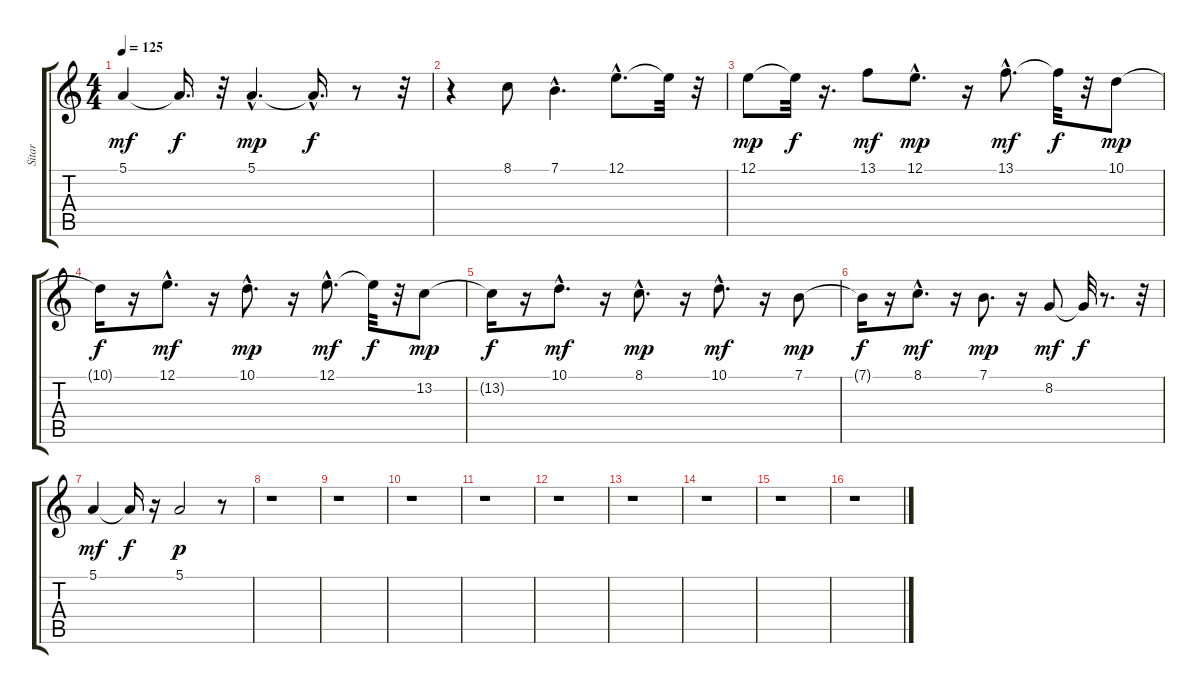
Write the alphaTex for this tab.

\track ("Sitar" "Sitar") {instrument sitar}
\staff {score tabs}
\tuning (E4 B3 G3 D3 A2 E2) {hide}
\ts (4 4)
\tempo 125
\clef g2
\ks c
5.1.4{dy mf} 5.1{t}.16{d dy f} r.32 5.1{hac}.4{d dy mp} 5.1{hac t}.16{d dy f} r.8 r.32 |
r.4 8.1.8 7.1{hac}.4{d} 12.1{hac}.8{d} 12.1{t}.32 r.32 |
12.1.8{dy mp} 12.1{t}.32{dy f} r.16{d} 13.1.8{dy mf} 12.1{hac}.8{d dy mp} r.16 13.1{hac}.8{d dy mf} 13.1{t}.32{dy f} r.32 10.1.8{dy mp} |
10.1{t}.16{dy f} r.16 12.1{hac}.8{d dy mf} r.16 10.1{hac}.8{d dy mp} r.16 12.1{hac}.8{d dy mf} 12.1{t}.32{dy f} r.32 13.2.8{dy mp} |
13.2{t}.16{dy f} r.16 10.1{hac}.8{d dy mf} r.16 8.1{hac}.8{d dy mp} r.16 10.1{hac}.8{d dy mf} r.16 7.1.8{dy mp} |
7.1{t}.16{dy f} r.16 8.1{hac}.8{d dy mf} r.16 7.1.8{d dy mp} r.16 8.2.8{dy mf} 8.2{t}.32{dy f} r.8{d} r.32 |
5.1.4{dy mf} 5.1{t}.16{dy f} r.16 5.1.2{dy p} r.8 |
r.1 |
r.1 |
r.1 |
r.1 |
r.1 |
r.1 |
r.1 |
r.1 |
r.1
